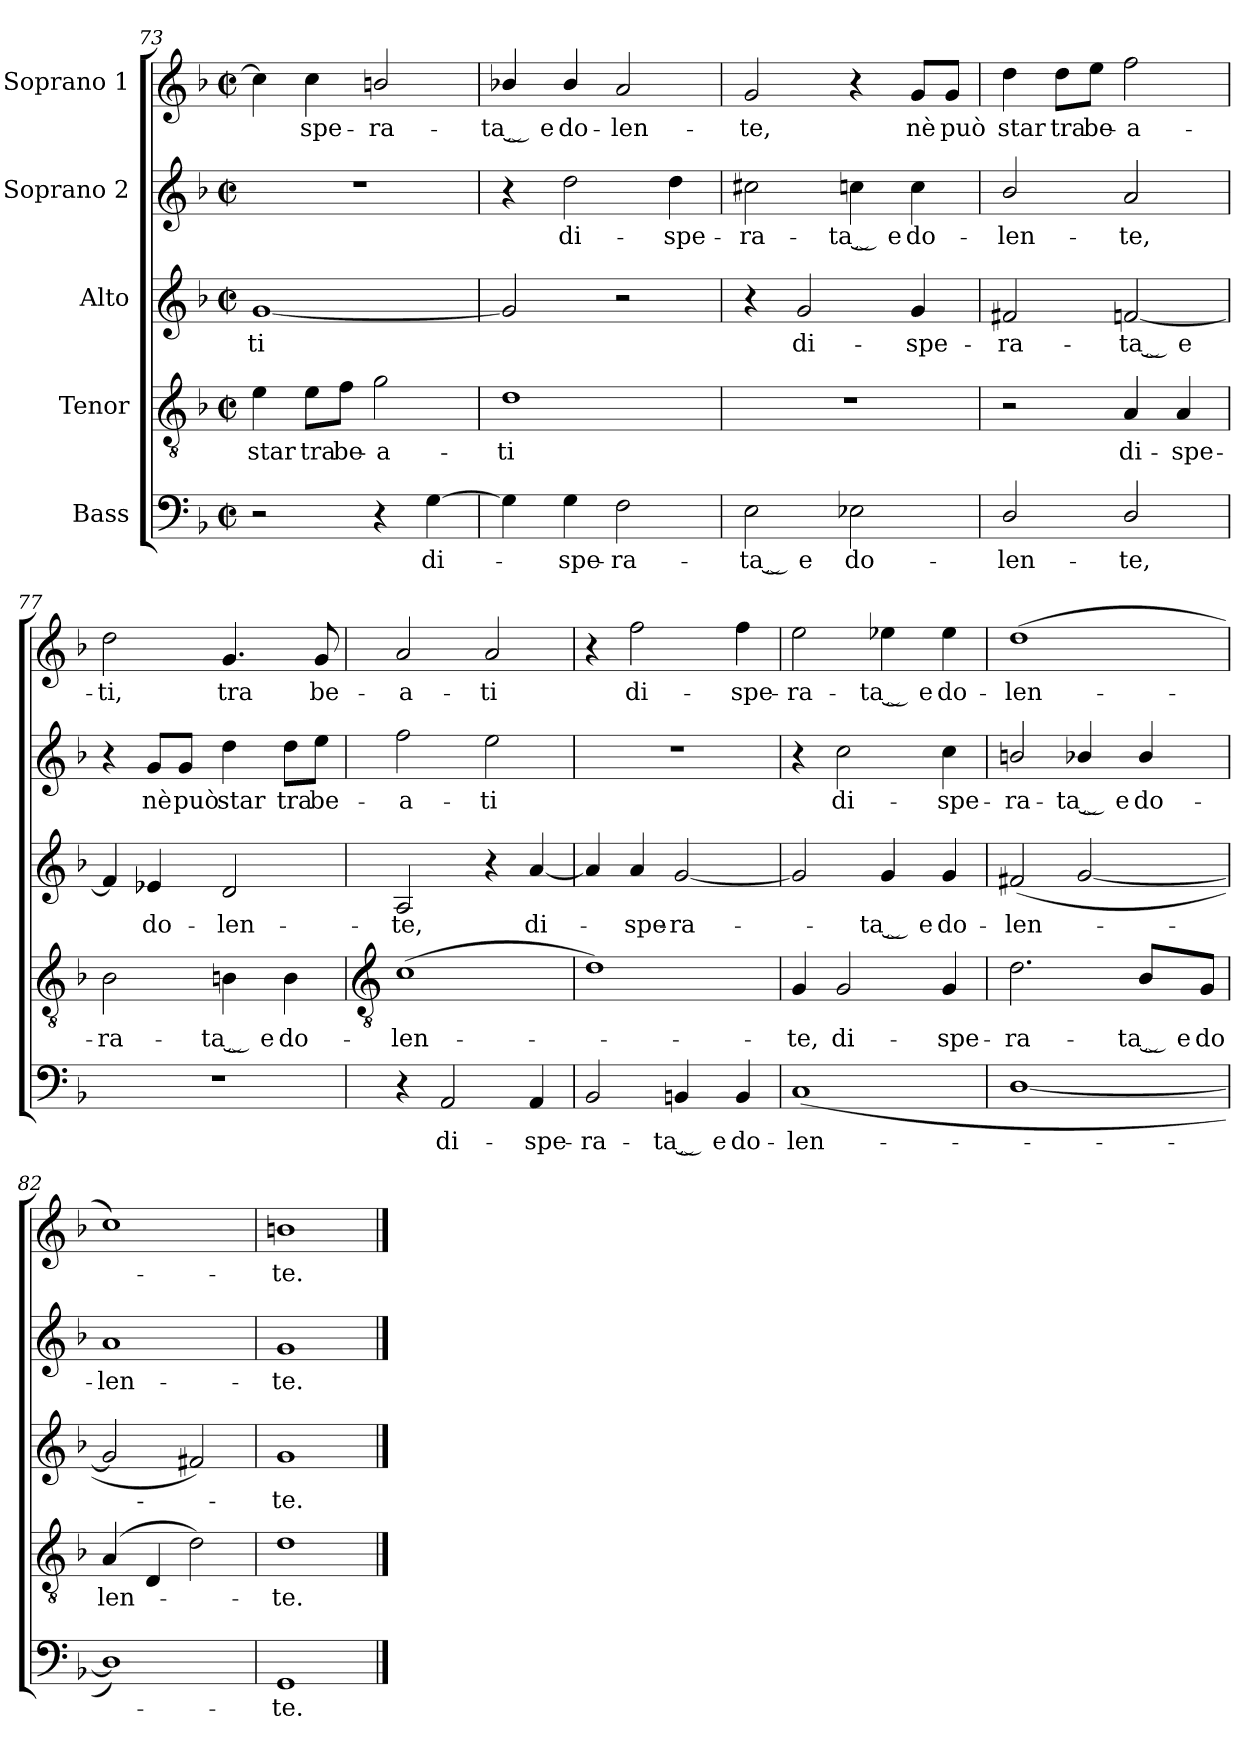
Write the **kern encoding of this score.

**kern	**text	**kern	**text	**kern	**text	**kern	**text	**kern	**text
*part5	*part5	*part4	*part4	*part3	*part3	*part2	*part2	*part1	*part1
*staff5	*staff5	*staff4	*staff4	*staff3	*staff3	*staff2	*staff2	*staff1	*staff1
*I"Bass	*	*I"Tenor	*	*I"Alto	*	*I"Soprano 2	*	*I"Soprano 1	*
!!LO:LB:g=z
*clefF4	*	*clefGv2	*	*clefG2	*	*clefG2	*	*clefG2	*
*k[b-]	*	*k[b-]	*	*k[b-]	*	*k[b-]	*	*k[b-]	*
*F:	*	*F:	*	*F:	*	*F:	*	*F:	*
*M2/2	*	*M2/2	*	*M2/2	*	*M2/2	*	*M2/2	*
*met(c|)	*	*met(c|)	*	*met(c|)	*	*met(c|)	*	*met(c|)	*
=73	=73	=73	=73	=73	=73	=73	=73	=73	=73
!	!	!	!LO:LY:b	!	!LO:LY:b	!	!	!	!
2r	.	4e	star	[1g	-ti	1r	.	4cc]	.
!	!	!	!LO:LY:b	!	!	!	!	!	!LO:LY:b
.	.	8e\L	tra	.	.	.	.	4cc	spe-
!	!	!	!LO:LY:b	!	!	!	!	!	!
.	.	8f\J	be-	.	.	.	.	.	.
!	!	!	!LO:LY:b	!	!	!	!	!	!LO:LY:b
4r	.	2g	-a-	.	.	.	.	2bn/	-ra-
!	!LO:LY:b	!	!	!	!	!	!	!	!
[4G	di-	.	.	.	.	.	.	.	.
=74	=74	=74	=74	=74	=74	=74	=74	=74	=74
!	!	!	!LO:LY:b	!	!	!	!	!	!LO:LY:b
4G]	.	1d	-ti	2g]	.	4r	.	4b-X/	-ta ̮ e
!	!LO:LY:b	!	!	!	!	!	!LO:LY:b	!	!LO:LY:b
4G	spe-	.	.	.	.	2dd	di-	4b-/	do-
!	!LO:LY:b	!	!	!	!	!	!	!	!LO:LY:b
2F	-ra-	.	.	2r	.	.	.	2a	-len-
!	!	!	!	!	!	!	!LO:LY:b	!	!
.	.	.	.	.	.	4dd	-spe-	.	.
=75	=75	=75	=75	=75	=75	=75	=75	=75	=75
!	!LO:LY:b	!	!	!	!	!	!LO:LY:b	!	!LO:LY:b
2E	-ta ̮ e	1r	.	4r	.	2cc#X	-ra-	2g	-te,
!	!	!	!	!	!LO:LY:b	!	!	!	!
.	.	.	.	2g	di-	.	.	.	.
!	!LO:LY:b	!	!	!	!	!	!LO:LY:b	!	!
2E-X	do-	.	.	.	.	4ccn	-ta ̮ e	4r	.
!	!	!	!	!	!LO:LY:b	!	!LO:LY:b	!	!LO:LY:b
.	.	.	.	4g	-spe-	4cc	do-	8g/L	nè
!	!	!	!	!	!	!	!	!	!LO:LY:b
.	.	.	.	.	.	.	.	8g/J	può
=76	=76	=76	=76	=76	=76	=76	=76	=76	=76
!	!LO:LY:b	!	!	!	!LO:LY:b	!	!LO:LY:b	!	!LO:LY:b
2D/	-len-	2r	.	2f#X	-ra-	2b-/	-len-	4dd	star
!	!	!	!	!	!	!	!	!	!LO:LY:b
.	.	.	.	.	.	.	.	8dd\L	tra
!	!	!	!	!	!	!	!	!	!LO:LY:b
.	.	.	.	.	.	.	.	8ee\J	be-
!	!LO:LY:b	!	!LO:LY:b	!	!LO:LY:b	!	!LO:LY:b	!	!LO:LY:b
2D/	-te,	4A	di-	[2fn	-ta ̮ e	2a	-te,	2ff	-a-
!	!	!	!LO:LY:b	!	!	!	!	!	!
.	.	4A	-spe-	.	.	.	.	.	.
=77	=77	=77	=77	=77	=77	=77	=77	=77	=77
!	!	!	!LO:LY:b	!	!	!	!	!	!LO:LY:b
1r	.	2B-	-ra-	4f]	.	4r	.	2dd	-ti,
!	!	!	!	!	!LO:LY:b	!	!LO:LY:b	!	!
.	.	.	.	4e-X	do-	8g/L	nè	.	.
!	!	!	!	!	!	!	!LO:LY:b	!	!
.	.	.	.	.	.	8g/J	può	.	.
!	!	!	!LO:LY:b	!	!LO:LY:b	!	!LO:LY:b	!	!LO:LY:b
.	.	4Bn	-ta ̮ e	2d	-len-	4dd	star	4.g	tra
!	!	!	!LO:LY:b	!	!	!	!LO:LY:b	!	!
.	.	4B	do-	.	.	8dd\L	tra	.	.
!	!	!	!	!	!	!	!LO:LY:b	!	!LO:LY:b
.	.	.	.	.	.	8ee\J	be-	8g	be-
!!LO:LB:g=z
=78	=78	=78	=78	=78	=78	=78	=78	=78	=78
*	*	*clefGv2	*	*	*	*	*	*	*
!	!	!	!LO:LY:b	!	!LO:LY:b	!	!LO:LY:b	!	!LO:LY:b
4r	.	(>1c	-len-	2A	-te,	2ff	-a-	2a	-a-
!	!LO:LY:b	!	!	!	!	!	!	!	!
2AA	di-	.	.	.	.	.	.	.	.
!	!	!	!	!	!	!	!LO:LY:b	!	!LO:LY:b
.	.	.	.	4r	.	2ee	-ti	2a	-ti
!	!LO:LY:b	!	!	!	!LO:LY:b	!	!	!	!
4AA	-spe-	.	.	[4a	di-	.	.	.	.
=79	=79	=79	=79	=79	=79	=79	=79	=79	=79
!	!LO:LY:b	!	!	!	!	!	!	!	!
2BB-	-ra-	1d)	.	4a]	.	1r	.	4r	.
!	!	!	!	!	!LO:LY:b	!	!	!	!LO:LY:b
.	.	.	.	4a	spe-	.	.	2ff	di-
!	!LO:LY:b	!	!	!	!LO:LY:b	!	!	!	!
4BBn	-ta ̮ e	.	.	[2g	-ra-	.	.	.	.
!	!LO:LY:b	!	!	!	!	!	!	!	!LO:LY:b
4BB	do-	.	.	.	.	.	.	4ff	-spe-
=80	=80	=80	=80	=80	=80	=80	=80	=80	=80
!	!LO:LY:b	!	!LO:LY:b	!	!	!	!	!	!LO:LY:b
(<1C	-len-	4G	te,	2g]	.	4r	.	2ee	-ra-
!	!	!	!LO:LY:b	!	!	!	!LO:LY:b	!	!
.	.	2G	di-	.	.	2cc	di-	.	.
!	!	!	!	!	!LO:LY:b	!	!	!	!LO:LY:b
.	.	.	.	4g	ta ̮ e	.	.	4ee-X	-ta ̮ e
!	!	!	!LO:LY:b	!	!LO:LY:b	!	!LO:LY:b	!	!LO:LY:b
.	.	4G	-spe-	4g	do-	4cc	-spe-	4ee-	do-
=81	=81	=81	=81	=81	=81	=81	=81	=81	=81
!	!	!	!LO:LY:b	!	!LO:LY:b	!	!LO:LY:b	!	!LO:LY:b
[1D/	.	2.d	-ra-	(<2f#X	-len-	2bn/	-ra-	(>1dd	-len-
!	!	!	!	!	!	!	!LO:LY:b	!	!
.	.	.	.	[2g	.	4b-X/	-ta ̮ e	.	.
!	!	!	!LO:LY:b	!	!	!	!LO:LY:b	!	!
.	.	8B-/L	-ta ̮ e	.	.	4b-/	do-	.	.
!	!	!	!LO:LY:b	!	!	!	!	!	!
.	.	8G/J	do	.	.	.	.	.	.
=82	=82	=82	=82	=82	=82	=82	=82	=82	=82
!	!	!	!LO:LY:b	!	!	!	!LO:LY:b	!	!
1D/])	.	(>4A	len-	2g]	.	1a	-len-	1cc)	.
.	.	4D	.	.	.	.	.	.	.
.	.	2d)	.	2f#X)	.	.	.	.	.
=83	=83	=83	=83	=83	=83	=83	=83	=83	=83
!	!LO:LY:b	!	!LO:LY:b	!	!LO:LY:b	!	!LO:LY:b	!	!LO:LY:b
1GG	te.	1d	te.	1g	te.	1g	-te.	1bn	te.
==	==	==	==	==	==	==	==	==	==
*-	*-	*-	*-	*-	*-	*-	*-	*-	*-
